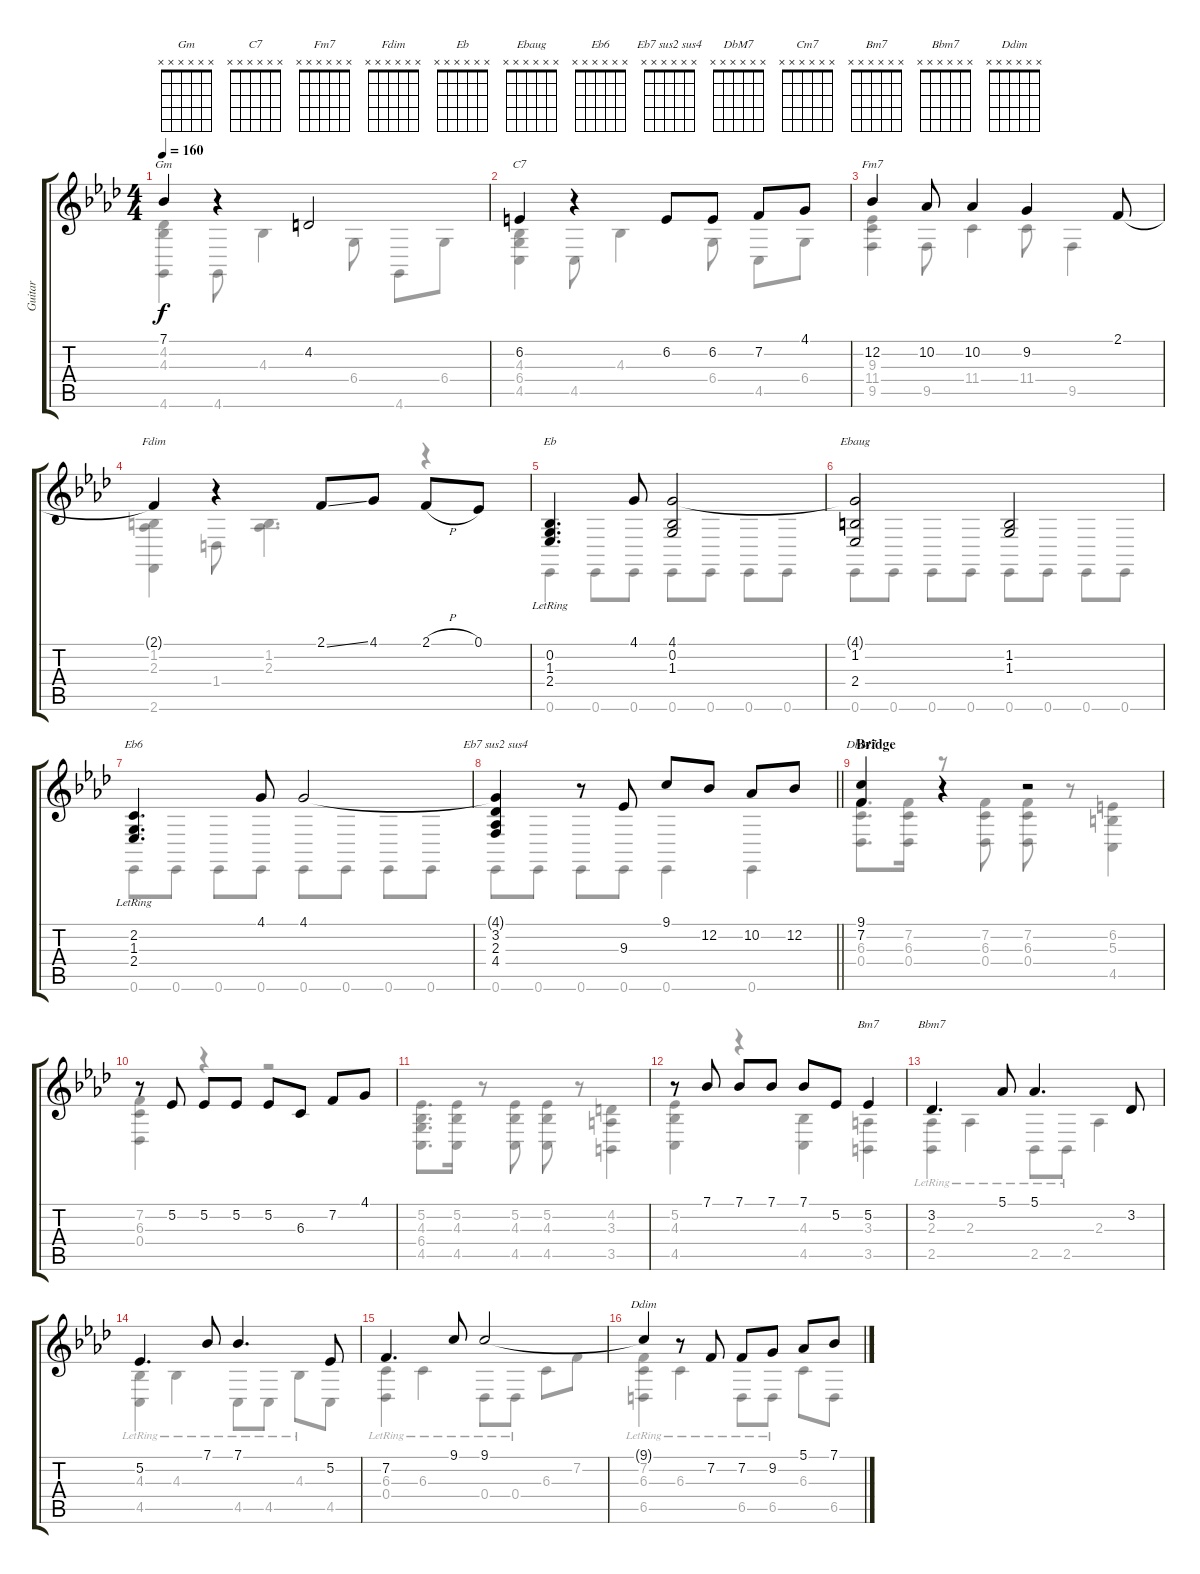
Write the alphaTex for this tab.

\track ("Guitar" "Guitar") {instrument brightacousticpiano}
\staff {score tabs}
\tuning (Eb4 Bb3 Gb3 Db3 Ab2 Eb2) {hide}
\chord ("Gm" x x x x x x)
\chord ("C7" x x x x x x)
\chord ("Fm7" x x x x x x)
\chord ("Fdim" x x x x x x)
\chord ("Eb" x x x x x x)
\chord ("Ebaug" x x x x x x)
\chord ("Eb6" x x x x x x)
\chord ("Eb7 sus2 sus4" x x x x x x)
\chord ("DbM7" x x x x x x)
\chord ("Cm7" x x x x x x)
\chord ("Bm7" x x x x x x)
\chord ("Bbm7" x x x x x x)
\chord ("Ddim" x x x x x x)
\voice
\ts (4 4)
\tempo 160
\clef g2
\ks ab
7.1.4{ch "Gm" dy f} r.4 4.2.2 |
6.2.4{ch "C7"} r.4 6.2.8 6.2.8 7.2.8 4.1.8 |
12.2.4{ch "Fm7"} 10.2.8 10.2.4 9.2.4 2.1.8 |
2.1{t}.4{ch "Fdim"} r.4 2.1{ss}.8 4.1.8 2.1{h}.8 0.1.8 |
(0.2{lr} 1.3{lr} 2.4{lr}).4{d ch "Eb"} 4.1.8 (4.1 0.2 1.3).2 |
(4.1{t} 1.2 2.4).2{ch "Ebaug"} (1.2 1.3).2 |
(2.2{lr} 1.3{lr} 2.4{lr}).4{d ch "Eb6"} 4.1.8 4.1.2 |
\barLineRight lightlight
(4.1{t} 3.2 2.3 4.4).4{ch "Eb7 sus2 sus4"} r.8 9.3.8 9.1.8 12.2.8 10.2.8 12.2.8 |
\section ("" "Bridge")
(9.1 7.2).4{ch "DbM7"} r.4 r.2 |
r.8 5.2.8 5.2.8 5.2.8 5.2.8 6.3.8 7.2.8 4.1.8 |
|
r.8 7.1.8 7.1.8 7.1.8 7.1.8 5.2.8 5.2.4{ch "Bm7"} |
3.2.4{d ch "Bbm7"} 5.1.8 5.1.4{d} 3.2.8 |
5.2.4{d} 7.1.8 7.1.4{d} 5.2.8 |
7.2.4{d} 9.1.8 9.1.2 |
9.1{t}.4{ch "Ddim"} r.8 7.2.8 7.2.8 9.2.8 5.1.8 7.1.8
\voice
\clef g2
\ottava regular
\simile none
\ks ab
(4.2 4.3 4.6).4{dy f} 4.6.8 4.3.4 6.4.8 4.6.8 6.4.8 |
(4.3 6.4 4.5).4 4.5.8 4.3.4 6.4.8 4.5.8 6.4.8 |
(9.3 11.4 9.5).4 9.5.8 11.4.4 11.4.8 9.5.4 |
(1.2 2.3 2.6).4 1.4.8 (1.2 2.3).4{d} r.4 |
0.6.4 0.6.8 0.6.8 0.6.8 0.6.8 0.6.8 0.6.8 |
0.6.8 0.6.8 0.6.8 0.6.8 0.6.8 0.6.8 0.6.8 0.6.8 |
0.6.8 0.6.8 0.6.8 0.6.8 0.6.8 0.6.8 0.6.8 0.6.8 |
\barLineRight lightlight
0.6.8 0.6.8 0.6.8 0.6.8 0.6.4 0.6.4 |
(7.2 6.3 0.4).8{d} (7.2 6.3 0.4).16 r.8 (7.2 6.3 0.4).8 (7.2 6.3 0.4).8 r.8 (6.2 5.3 4.5).4 |
(7.2 6.3 0.4).4 r.4 r.2 |
(5.2 4.3 6.4 4.5).8{d} (5.2 4.3 4.5).16 r.8 (5.2 4.3 4.5).8 (5.2 4.3 4.5).8 r.8 (4.2 3.3 3.5).4 |
(5.2 4.3 4.5).4 r.4 (4.3 4.5).4 (3.3 3.5).4 |
(2.3{lr} 2.5{lr}).4 2.3{lr}.4 2.5{lr}.8 2.5{lr}.8 2.3.4 |
(4.3{lr} 4.5{lr}).4 4.3{lr}.4 4.5{lr}.8 4.5{lr}.8 4.3{lr}.8 4.5.8 |
(6.3{lr} 0.4{lr}).4 6.3{lr}.4 0.4{lr}.8 0.4{lr}.8 6.3.8 7.2.8 |
(7.2{lr} 6.3{lr} 6.5{lr}).4 6.3{lr}.4 6.5{lr}.8 6.5{lr}.8 6.3.8 6.5.8
